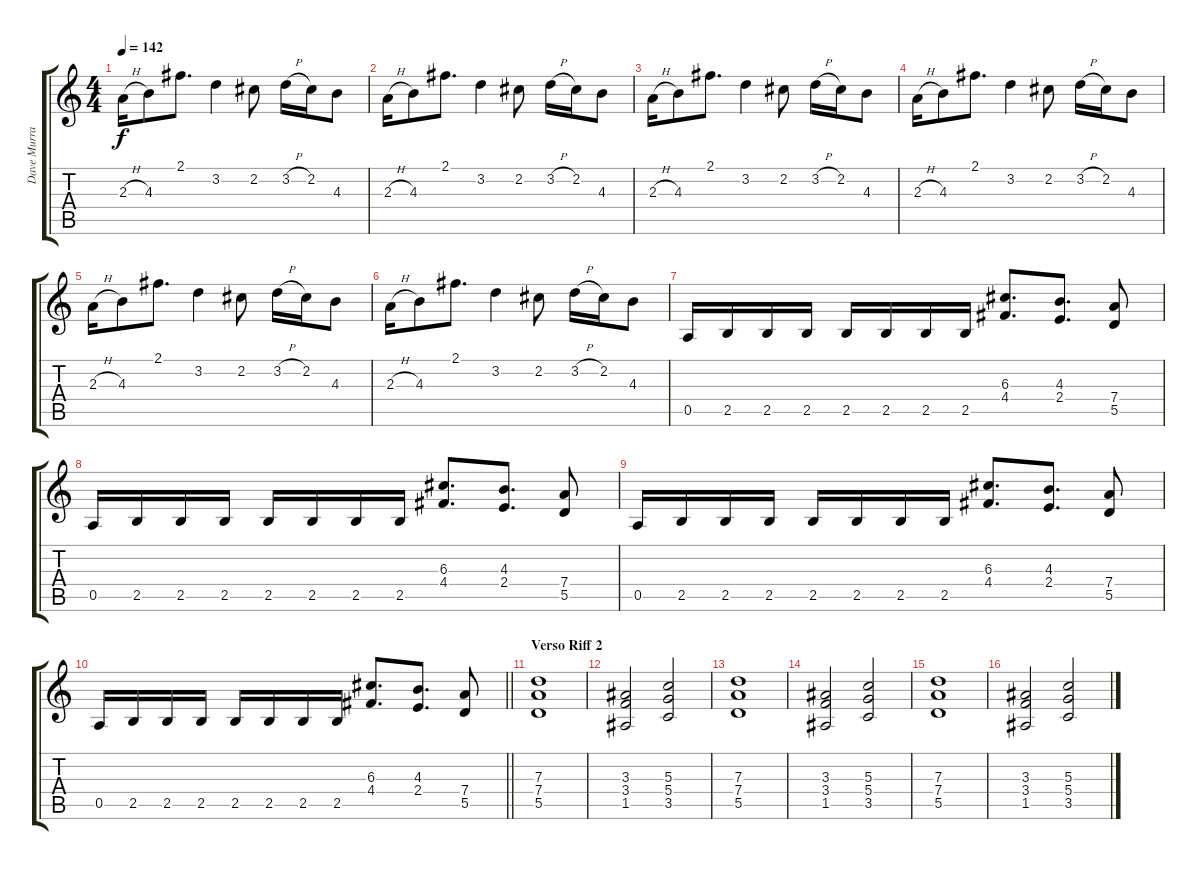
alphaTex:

\track ("Dave Murray" "Dave Murra") {instrument distortionguitar}
\staff {score tabs}
\tuning (E4 B3 G3 D3 A2 E2) {hide}
\ts (4 4)
\tempo 142
\clef g2
\ks c
2.3{h}.16{dy f} 4.3.8 2.1.8{d} 3.2.4 2.2.8 3.2{h}.16 2.2.16 4.3.8 |
2.3{h}.16 4.3.8 2.1.8{d} 3.2.4 2.2.8 3.2{h}.16 2.2.16 4.3.8 |
2.3{h}.16 4.3.8 2.1.8{d} 3.2.4 2.2.8 3.2{h}.16 2.2.16 4.3.8 |
2.3{h}.16 4.3.8 2.1.8{d} 3.2.4 2.2.8 3.2{h}.16 2.2.16 4.3.8 |
2.3{h}.16 4.3.8 2.1.8{d} 3.2.4 2.2.8 3.2{h}.16 2.2.16 4.3.8 |
2.3{h}.16 4.3.8 2.1.8{d} 3.2.4 2.2.8 3.2{h}.16 2.2.16 4.3.8 |
0.5.16 2.5.16 2.5.16 2.5.16 2.5.16 2.5.16 2.5.16 2.5.16 (6.3 4.4).8{d} (4.3 2.4).8{d} (7.4 5.5).8 |
0.5.16 2.5.16 2.5.16 2.5.16 2.5.16 2.5.16 2.5.16 2.5.16 (6.3 4.4).8{d} (4.3 2.4).8{d} (7.4 5.5).8 |
0.5.16 2.5.16 2.5.16 2.5.16 2.5.16 2.5.16 2.5.16 2.5.16 (6.3 4.4).8{d} (4.3 2.4).8{d} (7.4 5.5).8 |
\barLineRight lightlight
0.5.16 2.5.16 2.5.16 2.5.16 2.5.16 2.5.16 2.5.16 2.5.16 (6.3 4.4).8{d} (4.3 2.4).8{d} (7.4 5.5).8 |
\section ("" "Verso Riff 2")
(7.3 7.4 5.5).1 |
(3.3 3.4 1.5).2 (5.3 5.4 3.5).2 |
(7.3 7.4 5.5).1 |
(3.3 3.4 1.5).2 (5.3 5.4 3.5).2 |
(7.3 7.4 5.5).1 |
(3.3 3.4 1.5).2 (5.3 5.4 3.5).2
